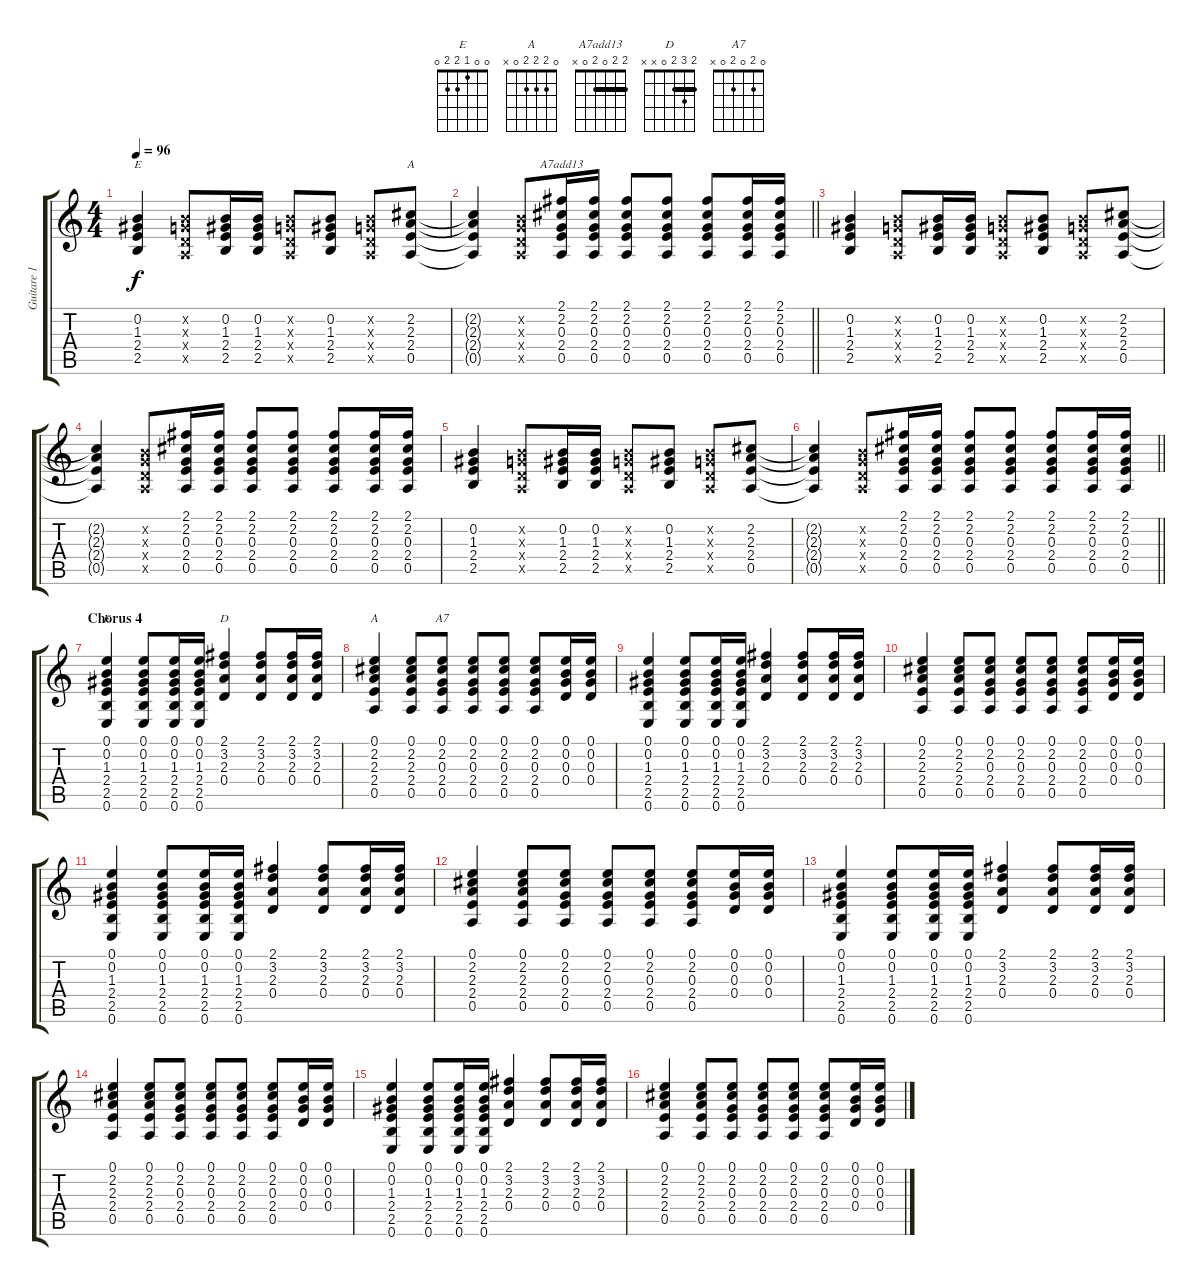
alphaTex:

\track ("Guitare 1 (Rythmique 1)" "Guitare 1 ") {instrument acousticguitarsteel}
\staff {score tabs}
\tuning (E4 B3 G3 D3 A2 E2) {hide}
\chord ("E" x 0 1 2 2 x)
\chord ("A" x 2 2 2 0 x) {barre 2}
\chord ("A7add13" 2 2 0 2 0 x) {barre 2}
\chord ("E" 0 0 1 2 2 0)
\chord ("D" 2 3 2 0 x x) {barre 2}
\chord ("A" 0 2 2 2 0 x)
\chord ("A7" 0 2 0 2 0 x)
\ts (4 4)
\tempo 96
\clef g2
\ks c
(0.2 1.3 2.4 2.5).4{ch "E" dy f} (0.2{x} 0.3{x} 0.4{x} 0.5{x}).8 (0.2 1.3 2.4 2.5).16 (0.2 1.3 2.4 2.5).16 (0.2{x} 0.3{x} 0.4{x} 0.5{x}).8 (0.2 1.3 2.4 2.5).8 (0.2{x} 0.3{x} 0.4{x} 0.5{x}).8 (2.2 2.3 2.4 0.5).8{ch "A"} |
\barLineRight lightlight
(2.2{t} 2.3{t} 2.4{t} 0.5{t}).4 (0.2{x} 0.3{x} 0.4{x} 0.5{x}).8 (2.1 2.2 0.3 2.4 0.5).16{ch "A7add13"} (2.1 2.2 0.3 2.4 0.5).16 (2.1 2.2 0.3 2.4 0.5).8 (2.1 2.2 0.3 2.4 0.5).8 (2.1 2.2 0.3 2.4 0.5).8 (2.1 2.2 0.3 2.4 0.5).16 (2.1 2.2 0.3 2.4 0.5).16 |
(0.2 1.3 2.4 2.5).4 (0.2{x} 0.3{x} 0.4{x} 0.5{x}).8 (0.2 1.3 2.4 2.5).16 (0.2 1.3 2.4 2.5).16 (0.2{x} 0.3{x} 0.4{x} 0.5{x}).8 (0.2 1.3 2.4 2.5).8 (0.2{x} 0.3{x} 0.4{x} 0.5{x}).8 (2.2 2.3 2.4 0.5).8 |
(2.2{t} 2.3{t} 2.4{t} 0.5{t}).4 (0.2{x} 0.3{x} 0.4{x} 0.5{x}).8 (2.1 2.2 0.3 2.4 0.5).16 (2.1 2.2 0.3 2.4 0.5).16 (2.1 2.2 0.3 2.4 0.5).8 (2.1 2.2 0.3 2.4 0.5).8 (2.1 2.2 0.3 2.4 0.5).8 (2.1 2.2 0.3 2.4 0.5).16 (2.1 2.2 0.3 2.4 0.5).16 |
(0.2 1.3 2.4 2.5).4 (0.2{x} 0.3{x} 0.4{x} 0.5{x}).8 (0.2 1.3 2.4 2.5).16 (0.2 1.3 2.4 2.5).16 (0.2{x} 0.3{x} 0.4{x} 0.5{x}).8 (0.2 1.3 2.4 2.5).8 (0.2{x} 0.3{x} 0.4{x} 0.5{x}).8 (2.2 2.3 2.4 0.5).8 |
\barLineRight lightlight
(2.2{t} 2.3{t} 2.4{t} 0.5{t}).4 (0.2{x} 0.3{x} 0.4{x} 0.5{x}).8 (2.1 2.2 0.3 2.4 0.5).16 (2.1 2.2 0.3 2.4 0.5).16 (2.1 2.2 0.3 2.4 0.5).8 (2.1 2.2 0.3 2.4 0.5).8 (2.1 2.2 0.3 2.4 0.5).8 (2.1 2.2 0.3 2.4 0.5).16 (2.1 2.2 0.3 2.4 0.5).16 |
\section ("" "Chorus 4")
(0.1 0.2 1.3 2.4 2.5 0.6).4{ch "E"} (0.1 0.2 1.3 2.4 2.5 0.6).8 (0.1 0.2 1.3 2.4 2.5 0.6).16 (0.1 0.2 1.3 2.4 2.5 0.6).16 (2.1 3.2 2.3 0.4).4{ch "D"} (2.1 3.2 2.3 0.4).8 (2.1 3.2 2.3 0.4).16 (2.1 3.2 2.3 0.4).16 |
(0.1 2.2 2.3 2.4 0.5).4{ch "A"} (0.1 2.2 2.3 2.4 0.5).8 (0.1 2.2 0.3 2.4 0.5).8{ch "A7"} (0.1 2.2 0.3 2.4 0.5).8 (0.1 2.2 0.3 2.4 0.5).8 (0.1 2.2 0.3 2.4 0.5).8 (0.1 0.2 0.3 0.4).16 (0.1 0.2 0.3 0.4).16 |
(0.1 0.2 1.3 2.4 2.5 0.6).4 (0.1 0.2 1.3 2.4 2.5 0.6).8 (0.1 0.2 1.3 2.4 2.5 0.6).16 (0.1 0.2 1.3 2.4 2.5 0.6).16 (2.1 3.2 2.3 0.4).4 (2.1 3.2 2.3 0.4).8 (2.1 3.2 2.3 0.4).16 (2.1 3.2 2.3 0.4).16 |
(0.1 2.2 2.3 2.4 0.5).4 (0.1 2.2 2.3 2.4 0.5).8 (0.1 2.2 0.3 2.4 0.5).8 (0.1 2.2 0.3 2.4 0.5).8 (0.1 2.2 0.3 2.4 0.5).8 (0.1 2.2 0.3 2.4 0.5).8 (0.1 0.2 0.3 0.4).16 (0.1 0.2 0.3 0.4).16 |
(0.1 0.2 1.3 2.4 2.5 0.6).4 (0.1 0.2 1.3 2.4 2.5 0.6).8 (0.1 0.2 1.3 2.4 2.5 0.6).16 (0.1 0.2 1.3 2.4 2.5 0.6).16 (2.1 3.2 2.3 0.4).4 (2.1 3.2 2.3 0.4).8 (2.1 3.2 2.3 0.4).16 (2.1 3.2 2.3 0.4).16 |
(0.1 2.2 2.3 2.4 0.5).4 (0.1 2.2 2.3 2.4 0.5).8 (0.1 2.2 0.3 2.4 0.5).8 (0.1 2.2 0.3 2.4 0.5).8 (0.1 2.2 0.3 2.4 0.5).8 (0.1 2.2 0.3 2.4 0.5).8 (0.1 0.2 0.3 0.4).16 (0.1 0.2 0.3 0.4).16 |
(0.1 0.2 1.3 2.4 2.5 0.6).4 (0.1 0.2 1.3 2.4 2.5 0.6).8 (0.1 0.2 1.3 2.4 2.5 0.6).16 (0.1 0.2 1.3 2.4 2.5 0.6).16 (2.1 3.2 2.3 0.4).4 (2.1 3.2 2.3 0.4).8 (2.1 3.2 2.3 0.4).16 (2.1 3.2 2.3 0.4).16 |
(0.1 2.2 2.3 2.4 0.5).4 (0.1 2.2 2.3 2.4 0.5).8 (0.1 2.2 0.3 2.4 0.5).8 (0.1 2.2 0.3 2.4 0.5).8 (0.1 2.2 0.3 2.4 0.5).8 (0.1 2.2 0.3 2.4 0.5).8 (0.1 0.2 0.3 0.4).16 (0.1 0.2 0.3 0.4).16 |
(0.1 0.2 1.3 2.4 2.5 0.6).4 (0.1 0.2 1.3 2.4 2.5 0.6).8 (0.1 0.2 1.3 2.4 2.5 0.6).16 (0.1 0.2 1.3 2.4 2.5 0.6).16 (2.1 3.2 2.3 0.4).4 (2.1 3.2 2.3 0.4).8 (2.1 3.2 2.3 0.4).16 (2.1 3.2 2.3 0.4).16 |
(0.1 2.2 2.3 2.4 0.5).4 (0.1 2.2 2.3 2.4 0.5).8 (0.1 2.2 0.3 2.4 0.5).8 (0.1 2.2 0.3 2.4 0.5).8 (0.1 2.2 0.3 2.4 0.5).8 (0.1 2.2 0.3 2.4 0.5).8 (0.1 0.2 0.3 0.4).16 (0.1 0.2 0.3 0.4).16
